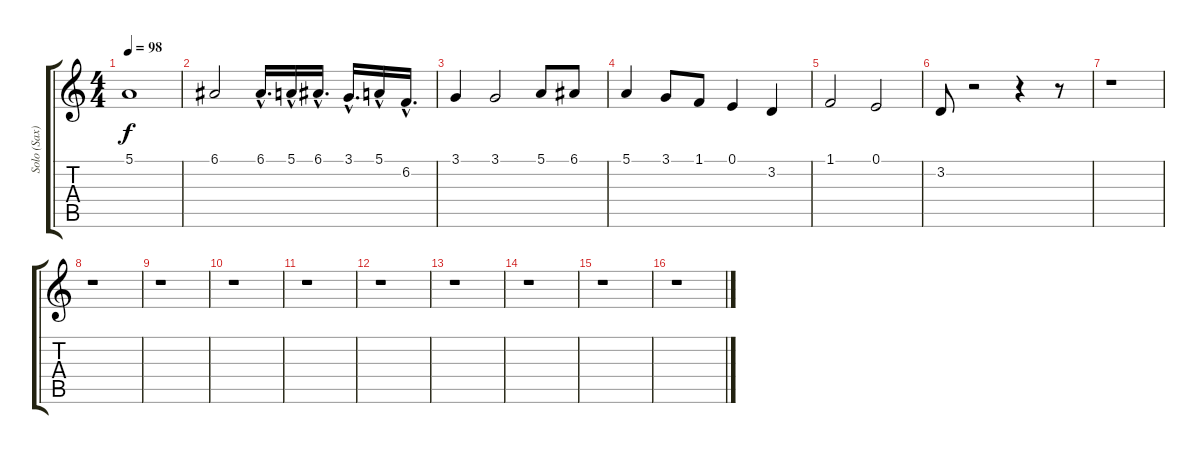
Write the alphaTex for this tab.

\track ("Solo (Sax)" "Solo (Sax)") {instrument tenorsax}
\staff {score tabs}
\tuning (E4 B3 G3 D3 A2 E2) {hide}
\ts (4 4)
\tempo 98
\clef g2
\ks c
5.1.1{dy f} |
6.1.2 6.1{hac}.16{d} 5.1{hac}.16 6.1{hac}.16{d} 3.1{hac}.16{d} 5.1{hac}.16 6.2{hac}.16{d} |
3.1.4 3.1.2 5.1.8 6.1.8 |
5.1.4 3.1.8 1.1.8 0.1.4 3.2.4 |
1.1.2 0.1.2 |
3.2.8 r.2 r.4 r.8 |
r.1 |
r.1 |
r.1 |
r.1 |
r.1 |
r.1 |
r.1 |
r.1 |
r.1 |
r.1
